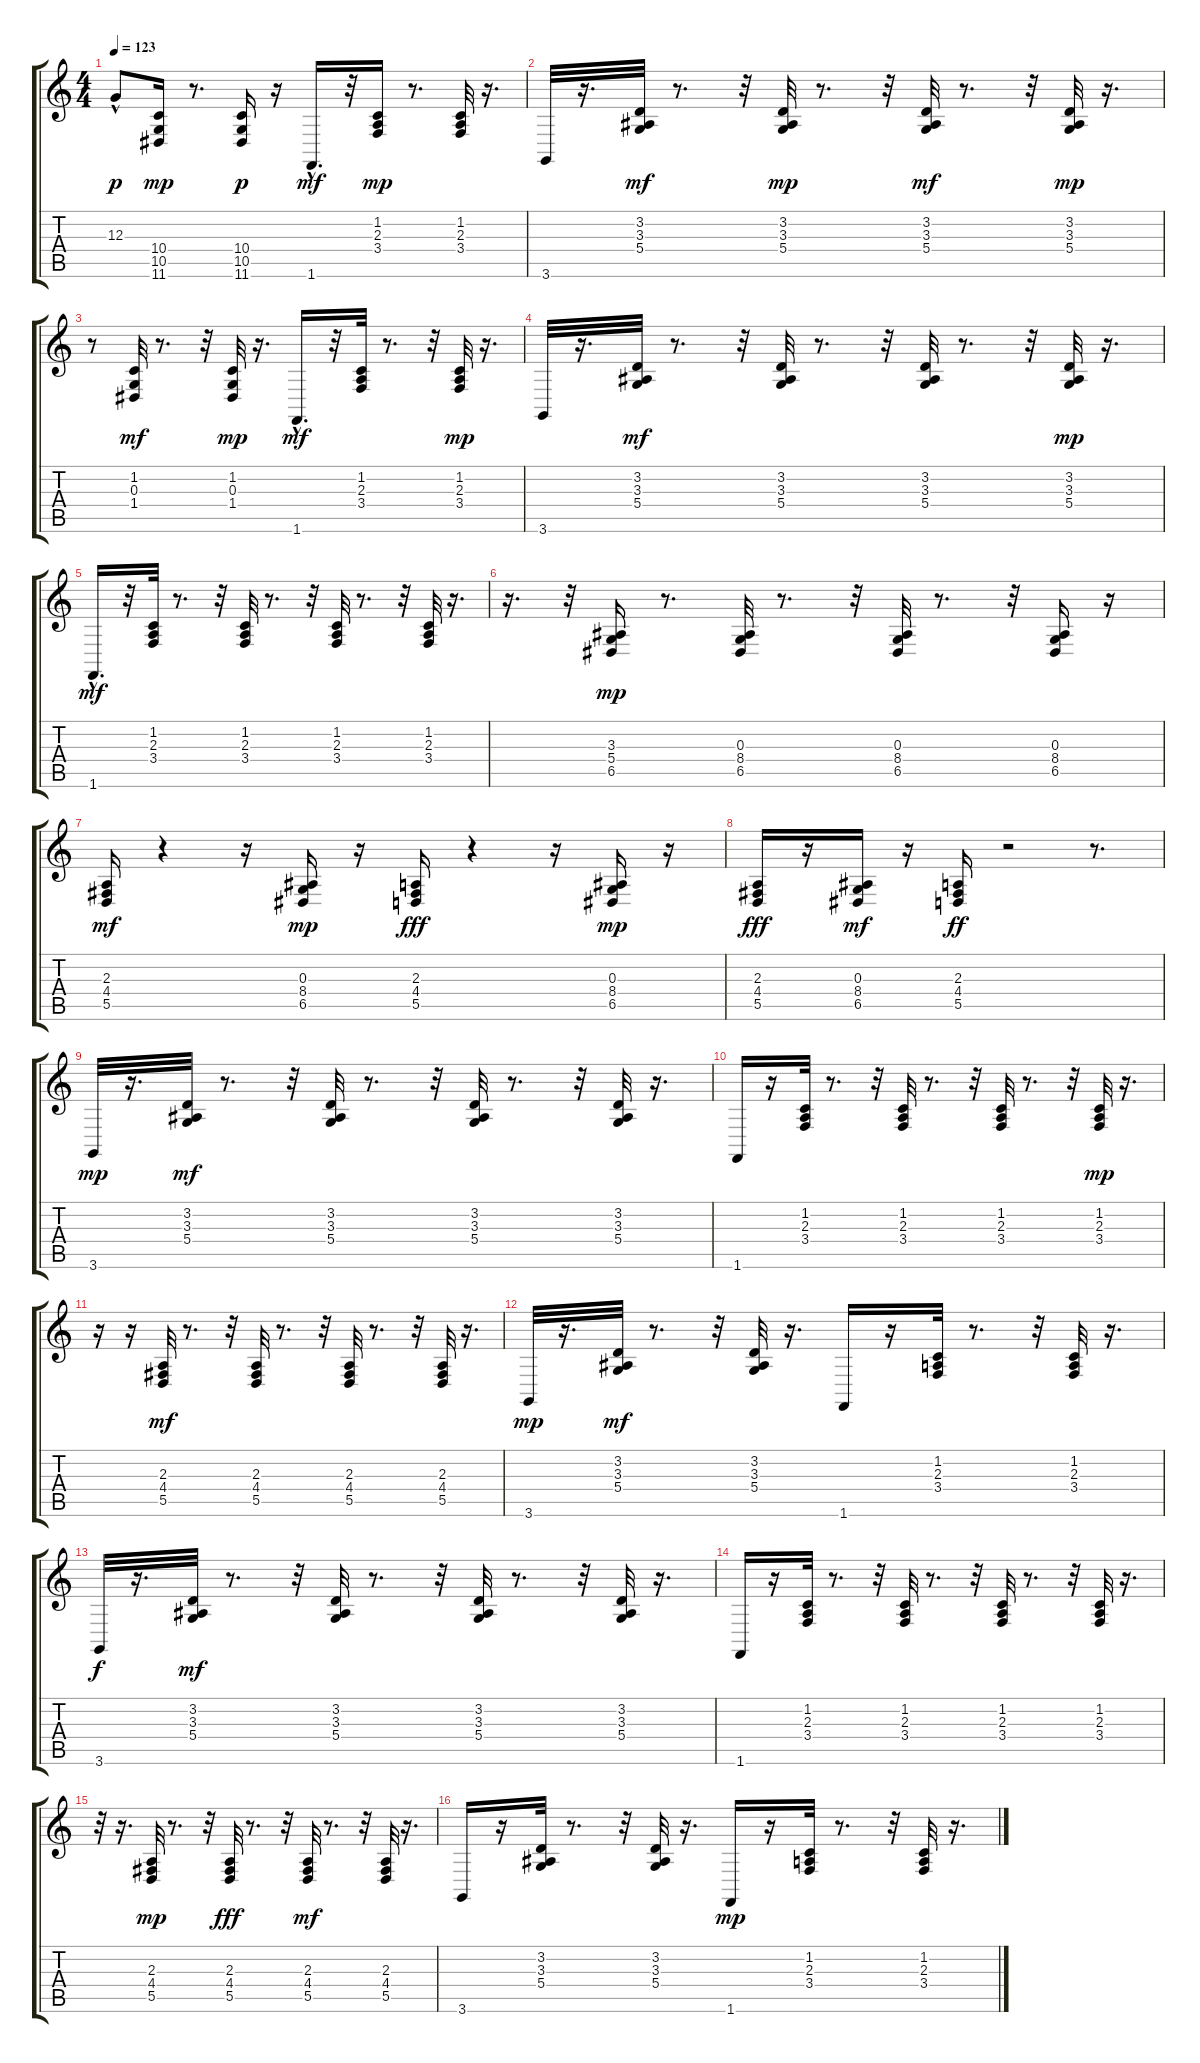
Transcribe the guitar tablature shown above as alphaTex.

\track "" {instrument cello}
\staff {score tabs}
\tuning (E4 B3 G3 D3 A2 E2) {hide}
\ts (4 4)
\tempo 123
\clef g2
\ks c
12.3{hac}.8{dy p} (10.4 10.5 11.6).16{dy mp} r.8{d} (10.4 10.5 11.6).16{dy p} r.16 1.6{hac}.16{d dy mf} r.32 (1.2 2.3 3.4).16{dy mp} r.8{d} (1.2 2.3 3.4).32 r.16{d} |
3.6.32 r.16{d} (3.2 3.3 5.4).32{dy mf} r.8{d} r.32 (3.2 3.3 5.4).32{dy mp} r.8{d} r.32 (3.2 3.3 5.4).32{dy mf} r.8{d} r.32 (3.2 3.3 5.4).32{dy mp} r.16{d} |
r.8 (1.2 0.3 1.4).32{dy mf} r.8{d} r.32 (1.2 0.3 1.4).32{dy mp} r.16{d} 1.6{hac}.16{d dy mf} r.32 (1.2 2.3 3.4).32 r.8{d} r.32 (1.2 2.3 3.4).32{dy mp} r.16{d} |
3.6.32 r.16{d} (3.2 3.3 5.4).32{dy mf} r.8{d} r.32 (3.2 3.3 5.4).32 r.8{d} r.32 (3.2 3.3 5.4).32 r.8{d} r.32 (3.2 3.3 5.4).32{dy mp} r.16{d} |
1.6{hac}.16{d dy mf} r.32 (1.2 2.3 3.4).32 r.8{d} r.32 (1.2 2.3 3.4).32 r.8{d} r.32 (1.2 2.3 3.4).32 r.8{d} r.32 (1.2 2.3 3.4).32 r.16{d} |
r.16{d} r.32 (3.3 5.4 6.5).16{dy mp} r.8{d} (0.3 8.4 6.5).32 r.8{d} r.32 (0.3 8.4 6.5).32 r.8{d} r.32 (0.3 8.4 6.5).16 r.16 |
(2.3 4.4 5.5).16{dy mf} r.4 r.16 (0.3 8.4 6.5).16{dy mp} r.16 (2.3 4.4 5.5).16{dy fff} r.4 r.16 (0.3 8.4 6.5).16{dy mp} r.16 |
(2.3 4.4 5.5).16{dy fff} r.16 (0.3 8.4 6.5).16{dy mf} r.16 (2.3 4.4 5.5).16{dy ff} r.2 r.8{d} |
3.6.32{dy mp} r.16{d} (3.2 3.3 5.4).32{dy mf} r.8{d} r.32 (3.2 3.3 5.4).32 r.8{d} r.32 (3.2 3.3 5.4).32 r.8{d} r.32 (3.2 3.3 5.4).32 r.16{d} |
1.6.16 r.16 (1.2 2.3 3.4).32 r.8{d} r.32 (1.2 2.3 3.4).32 r.8{d} r.32 (1.2 2.3 3.4).32 r.8{d} r.32 (1.2 2.3 3.4).32{dy mp} r.16{d} |
r.16 r.16 (2.3 4.4 5.5).32{dy mf} r.8{d} r.32 (2.3 4.4 5.5).32 r.8{d} r.32 (2.3 4.4 5.5).32 r.8{d} r.32 (2.3 4.4 5.5).32 r.16{d} |
3.6.32{dy mp} r.16{d} (3.2 3.3 5.4).32{dy mf} r.8{d} r.32 (3.2 3.3 5.4).32 r.16{d} 1.6.16 r.16 (1.2 2.3 3.4).32 r.8{d} r.32 (1.2 2.3 3.4).32 r.16{d} |
3.6.32{dy f} r.16{d} (3.2 3.3 5.4).32{dy mf} r.8{d} r.32 (3.2 3.3 5.4).32 r.8{d} r.32 (3.2 3.3 5.4).32 r.8{d} r.32 (3.2 3.3 5.4).32 r.16{d} |
1.6.16 r.16 (1.2 2.3 3.4).32 r.8{d} r.32 (1.2 2.3 3.4).32 r.8{d} r.32 (1.2 2.3 3.4).32 r.8{d} r.32 (1.2 2.3 3.4).32 r.16{d} |
r.32 r.16{d} (2.3 4.4 5.5).32{dy mp} r.8{d} r.32 (2.3 4.4 5.5).32{dy fff} r.8{d} r.32 (2.3 4.4 5.5).32{dy mf} r.8{d} r.32 (2.3 4.4 5.5).32 r.16{d} |
3.6.16 r.16 (3.2 3.3 5.4).32 r.8{d} r.32 (3.2 3.3 5.4).32 r.16{d} 1.6.16{dy mp} r.16 (1.2 2.3 3.4).32 r.8{d} r.32 (1.2 2.3 3.4).32 r.16{d}
